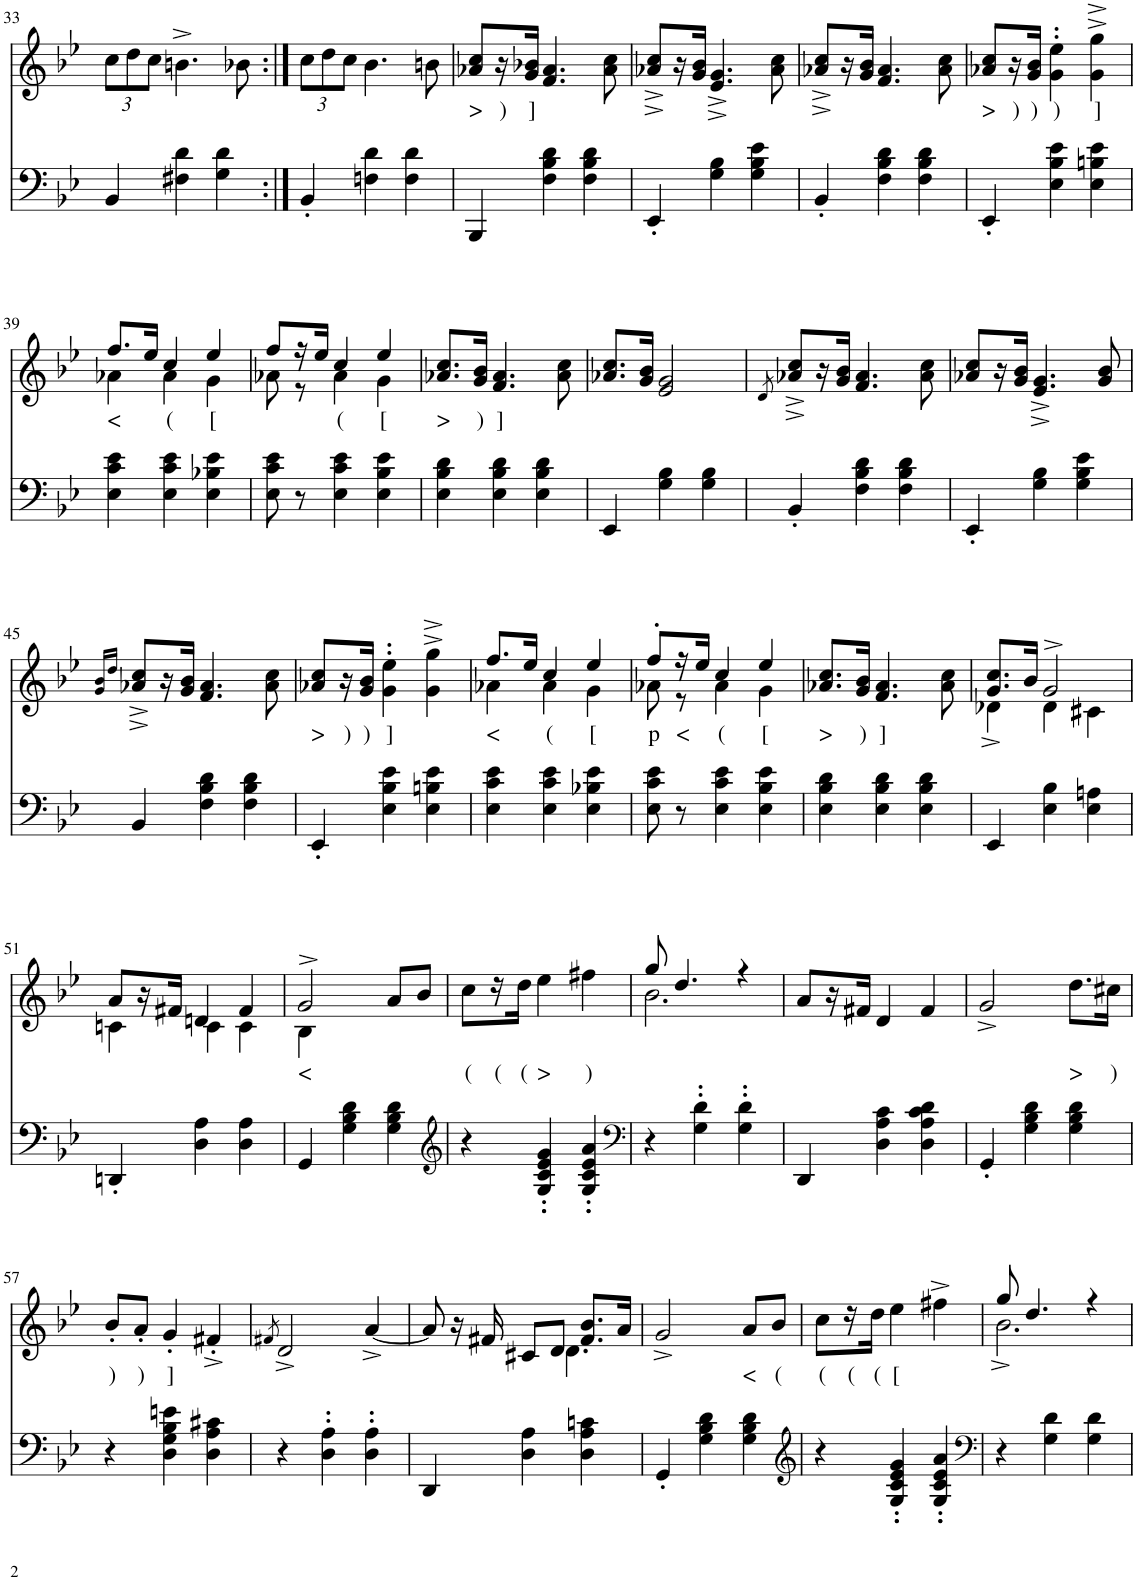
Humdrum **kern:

**kern	**kern	**text
*part2	*part1	*part1
*staff2	*staff1	*staff1
*I"piano	*I"piano	*
*I'Pno	*I'Pno	*
!!LO:PB:g=z
*clefF4	*clefG2	*
*k[b-e-]	*k[b-e-]	*
*g:	*g:	*
*M3/4	*M3/4	*
*	*Xbrackettup	*
=33	=33	=33
4BB-/	12cc\L	.
.	12dd\	.
.	12cc\J	.
4F#X\ 4d\	4.bn^\	.
4G\ 4d\	.	.
.	8b-X\	.
=34:|!	=34:|!	=34:|!
4BB-'/	12cc\L	.
.	12dd\	.
.	12cc\J	.
4Fn\ 4d\	4.b-\	.
4F\ 4d\	.	.
.	8bn\	.
=35	=35	=35
!	!	!LO:LY:b
4BBB-/	8a-X/ 8cc/L	>
!	!	!LO:LY:b
.	16r	)
!	!	!LO:LY:b
.	16g/ 16b-X/JJ	]
4F\ 4B-\ 4d\	4.f/ 4.a-/	.
4F\ 4B-\ 4d\	.	.
.	8a-\ 8cc\	.
=36	=36	=36
4EE-'/	8a-X/^ 8cc/^L	.
.	16r	.
.	16g/ 16b-/JJ	.
4G\ 4B-\	4.e-/^ 4.g/^	.
4G\ 4B-\ 4e-\	.	.
.	8a-\ 8cc\	.
=37	=37	=37
4BB-'/	8a-X/^ 8cc/^L	.
.	16r	.
.	16g/ 16b-/JJ	.
4F\ 4B-\ 4d\	4.f/ 4.a-/	.
4F\ 4B-\ 4d\	.	.
.	8a-\ 8cc\	.
=38	=38	=38
!	!	!LO:LY:b
4EE-'/	8a-X/ 8cc/L	>
!	!	!LO:LY:b
.	16r	)
!	!	!LO:LY:b
.	16g/ 16b-/JJ	)
!	!	!LO:LY:b
4E-\ 4B-\ 4e-\	4g\' 4ee-\'	)
!	!	!LO:LY:b
4E-\ 4Bn\ 4e-\	4g\^ 4gg\^	]
!!LO:LB:g=z
=39	=39	=39
*	*^	*
!	!	!	!LO:LY:b
4E-\ 4c\ 4e-\	8.ff/L	4a-X\	<
.	16ee-/Jk	.	.
!	!	!	!LO:LY:b
4E-\ 4c\ 4e-\	4cc/	4a-\	(
!	!	!	!LO:LY:b
4E-\ 4B-X\ 4e-\	4ee-/	4g\	[
=40	=40	=40	=40
8E-\ 8c\ 8e-\	8ff/L	8a-X\	.
8r	16r	8r	.
.	16ee-/JJ	.	.
!	!	!	!LO:LY:b
4E-\ 4c\ 4e-\	4cc/	4a-\	(
!	!	!	!LO:LY:b
4E-\ 4B-\ 4e-\	4ee-/	4g\	[
=41	=41	=41	=41
!	!	!	!LO:LY:b
*	*v	*v	*
4E-\ 4B-\ 4d\	8.a-X/ 8.cc/L	>
!	!	!LO:LY:b
.	16g/ 16b-/Jk	)
!	!	!LO:LY:b
4E-\ 4B-\ 4d\	4.f/ 4.a-/	]
4E-\ 4B-\ 4d\	.	.
.	8a-\ 8cc\	.
=42	=42	=42
4EE-/	8.a-X/ 8.cc/L	.
.	16g/ 16b-/Jk	.
4G\ 4B-\	2e-/ 2g/	.
4G\ 4B-\	.	.
=43	=43	=43
.	8qd/	.
4BB-'/	8a-X/^ 8cc/^L	.
.	16r	.
.	16g/ 16b-/JJ	.
4F\ 4B-\ 4d\	4.f/ 4.a-/	.
4F\ 4B-\ 4d\	.	.
.	8a-\ 8cc\	.
=44	=44	=44
4EE-'/	8a-X/ 8cc/L	.
.	16r	.
.	16g/ 16b-/JJ	.
4G\ 4B-\	4.e-/^ 4.g/^	.
4G\ 4B-\ 4e-\	.	.
.	8g/ 8b-/	.
!!LO:LB:g=z
=45	=45	=45
.	16qg/ 16qb-/LL	.
.	16qdd/JJ	.
4BB-/	8a-X/^ 8cc/^L	.
.	16r	.
.	16g/ 16b-/JJ	.
4F\ 4B-\ 4d\	4.f/ 4.a-/	.
4F\ 4B-\ 4d\	.	.
.	8a-\ 8cc\	.
=46	=46	=46
!	!	!LO:LY:b
4EE-'/	8a-X/ 8cc/L	>
!	!	!LO:LY:b
.	16r	)
!	!	!LO:LY:b
.	16g/ 16b-/JJ	)
!	!	!LO:LY:b
4E-\ 4B-\ 4e-\	4g\' 4ee-\'	]
4E-\ 4Bn\ 4e-\	4g\^ 4gg\^	.
=47	=47	=47
*	*^	*
!	!	!	!LO:LY:b
4E-\ 4c\ 4e-\	8.ff/L	4a-X\	<
.	16ee-/Jk	.	.
!	!	!	!LO:LY:b
4E-\ 4c\ 4e-\	4cc/	4a-\	(
!	!	!	!LO:LY:b
4E-\ 4B-X\ 4e-\	4ee-/	4g\	[
=48	=48	=48	=48
!	!	!	!LO:LY:b
8E-\ 8c\ 8e-\	8ff'/L	8a-X\	p
!	!	!	!LO:LY:b
8r	16r	8r	<
.	16ee-/JJ	.	.
!	!	!	!LO:LY:b
4E-\ 4c\ 4e-\	4cc/	4a-\	(
!	!	!	!LO:LY:b
4E-\ 4B-\ 4e-\	4ee-/	4g\	[
=49	=49	=49	=49
!	!	!	!LO:LY:b
*	*v	*v	*
4E-\ 4B-\ 4d\	8.a-X/ 8.cc/L	>
!	!	!LO:LY:b
.	16g/ 16b-/Jk	)
!	!	!LO:LY:b
4E-\ 4B-\ 4d\	4.f/ 4.a-/	]
4E-\ 4B-\ 4d\	.	.
.	8a-\ 8cc\	.
=50	=50	=50
*	*^	*
4EE-/	8.g/ 8.cc/L	4d-X^\	.
.	16b-/Jk	.	.
4E-\ 4B-\	2g^/	4d-\	.
4E-\ 4An\	.	4c#X\	.
!!LO:LB:g=z	!!
=51	=51	=51	=51
4DDn'/	8a/L	4cn\	.
.	16r	.	.
.	16f#X/JJ	.	.
4D\ 4A\	4dn/	4c\	.
4D\ 4A\	4f#/	4c\	.
=52	=52	=52	=52
!	!	!	!LO:LY:b
4GG/	2g^/	4B-\	<
4G\ 4B-\ 4d\	.	2ryy	.
4G\ 4B-\ 4d\	8a/L	.	.
.	8b-/J	.	.
*	*v	*v	*
=53	=53	=53
*clefG2	*	*
!	!	!LO:LY:b
4r	8cc\L	(
!	!	!LO:LY:b
.	16r	(
!	!	!LO:LY:b
.	16dd\JJ	(
!	!	!LO:LY:b
4G/' 4c/' 4e-/' 4g/'	4ee-\	>
!	!	!LO:LY:b
4G/' 4c/' 4e-/' 4a/'	4ff#X\	)
=54	=54	=54
*clefF4	*	*
*	*^	*
4r	8gg/	2.b-\	.
.	4.dd/	.	.
4G\' 4d\'	.	.	.
4G\' 4d\'	4r	.	.
*	*v	*v	*
=55	=55	=55
4DD/	8a/L	.
.	16r	.
.	16f#X/JJ	.
4D\ 4A\ 4c\	4d/	.
4D\ 4A\ 4c\ 4d\	4f#/	.
=56	=56	=56
4GG'/	2g^/	.
4G\ 4B-\ 4d\	.	.
!	!	!LO:LY:b
4G\ 4B-\ 4d\	8.dd\L	>
!	!	!LO:LY:b
.	16cc#X\Jk	)
!!LO:LB:g=z
=57	=57	=57
!	!	!LO:LY:b
4r	8b-'/L	)
!	!	!LO:LY:b
.	8a'/J	)
!	!	!LO:LY:b
4D\ 4G\ 4B-\ 4en\	4g'/	]
4D\ 4A\ 4c#X\	4f#X'^/	.
=58	=58	=58
.	8qf#X/	.
4r	2d^/	.
4D\' 4A\'	.	.
4D\' 4A\'	[4a^/	.
=59	=59	=59
*	*^	*
4DD/	8a/]	4.ryy	.
.	16r	.	.
.	16f#X/	.	.
4D\ 4A\	8c#X/L	.	.
.	8d/J	4.d\	.
4D\ 4A\ 4cn\	8.f#/ 8.b-/L	.	.
.	16a/Jk	.	.
*	*v	*v	*
=60	=60	=60
4GG'/	2g^/	.
4G\ 4B-\ 4d\	.	.
!	!	!LO:LY:b
4G\ 4B-\ 4d\	8a/L	<
!	!	!LO:LY:b
.	8b-/J	(
=61	=61	=61
*clefG2	*	*
!	!	!LO:LY:b
4r	8cc\L	(
!	!	!LO:LY:b
.	16r	(
!	!	!LO:LY:b
.	16dd\JJ	(
!	!	!LO:LY:b
4G/' 4c/' 4e-/' 4g/'	4ee-\	[
4G/' 4c/' 4e-/' 4a/'	4ff#X^\	.
=62	=62	=62
*clefF4	*	*
*	*^	*
4r	8gg/	2.b-^\	.
.	4.dd/	.	.
4G\ 4d\	.	.	.
4G\ 4d\	4r	.	.
*	*v	*v	*
=	=	=
*-	*-	*-
